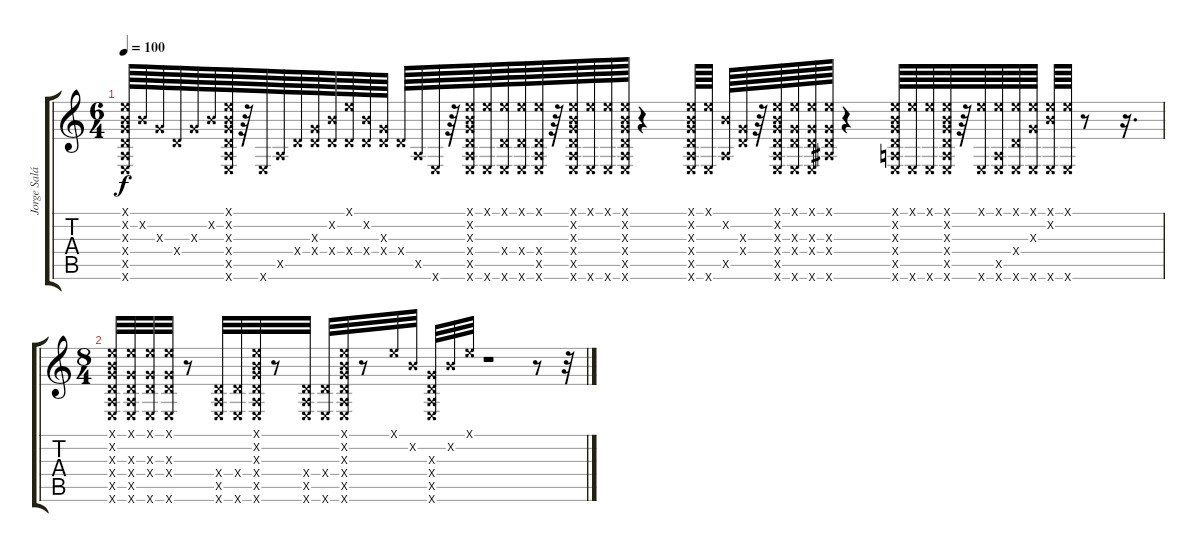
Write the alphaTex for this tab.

\track ("Jorge Salán" "Jorge Salá") {instrument distortionguitar}
\staff {score tabs}
\tuning (E4 B3 G3 D3 A2 E2) {hide}
\ts (6 4)
\tempo 100
\clef g2
\ks c
(0.1{x} 0.2{x} 0.3{x} 0.4{x} 0.5{x} 0.6{x}).64{dy f volume 7 instrument distortionguitar} 0.2{x}.64 0.3{x}.64 0.4{x}.64 0.3{x}.64 0.2{x}.64 (0.1{x} 0.2{x} 0.3{x} 0.4{x} 0.5{x} 0.6{x}).64 r.64 0.6{x}.64 0.5{x}.64 0.4{x}.64 (0.3{x} 0.4{x}).64 (0.2{x} 0.4{x}).64 (0.1{x} 0.4{x}).64 (0.2{x} 0.4{x}).64 (0.3{x} 0.4{x}).64 0.4{x}.64 0.5{x}.64 0.6{x}.64 r.64 (0.1{x} 0.2{x} 0.3{x} 0.4{x} 0.5{x} 0.6{x}).64 (0.1{x} 0.6{x}).64 (0.1{x} 0.4{x} 0.6{x}).64 (0.1{x} 0.4{x} 0.6{x}).64 (0.1{x} 0.4{x} 0.5{x} 0.6{x}).64 r.64 (0.1{x} 0.2{x} 0.3{x} 0.4{x} 0.5{x} 0.6{x}).64 (0.1{x} 0.6{x}).64 (0.1{x} 0.6{x}).64 (0.1{x} 0.2{x} 0.3{x} 0.4{x} 0.5{x} 0.6{x}).64 r.4 (0.1{x} 0.2{x} 0.3{x} 0.4{x} 0.5{x} 0.6{x}).64 (0.1{x} 0.6{x}).64 (0.2{x} 0.5{x}).64 (0.3{x} 0.4{x}).64 r.64 (0.1{x} 0.2{x} 0.3{x} 0.4{x} 0.5{x} 0.6{x}).64 (0.1{x} 0.3{x} 0.4{x} 0.6{x}).64 (0.1{x} 0.3{x} 0.4{x} 0.6{x}).64 (0.1{x} 0.3{x} 0.4{x} 6.6{x}).64 r.4 (0.1{x} 0.2{x} 0.3{x} 0.4{x} 0.5{x} 0.6{x}).64 (0.1{x} 0.6{x}).64 (0.1{x} 0.6{x}).64 (0.1{x} 0.2{x} 0.3{x} 0.4{x} 0.5{x} 0.6{x}).64 r.64 (0.1{x} 0.6{x}).64 (0.1{x} 0.5{x} 0.6{x}).64 (0.1{x} 0.4{x} 0.6{x}).64 (0.1{x} 0.3{x} 0.6{x}).64 (0.1{x} 0.2{x} 0.6{x}).64 (0.1{x} 0.6{x}).64 r.8 r.16{d} |
\ts (8 4)
(0.1{x} 0.2{x} 0.3{x} 0.4{x} 0.5{x} 0.6{x}).32 (0.1{x} 0.3{x} 0.4{x} 0.5{x} 0.6{x}).32 (0.1{x} 0.3{x} 0.4{x} 0.6{x}).32 (0.1{x} 0.3{x} 0.4{x} 0.6{x}).32 r.8 (0.4{x} 0.5{x} 0.6{x}).32 (0.4{x} 0.6{x}).32 (0.1{x} 0.2{x} 0.3{x} 0.4{x} 0.5{x} 0.6{x}).32 r.8 (0.4{x} 0.5{x} 0.6{x}).32 (0.4{x} 0.6{x}).32 (0.1{x} 0.2{x} 0.3{x} 0.4{x} 0.5{x} 0.6{x}).32 r.8 0.1{x}.32 0.2{x}.32 (0.3{x} 0.4{x} 0.5{x} 0.6{x}).32 0.2{x}.32 0.1{x}.32 r.1 r.8 r.32
